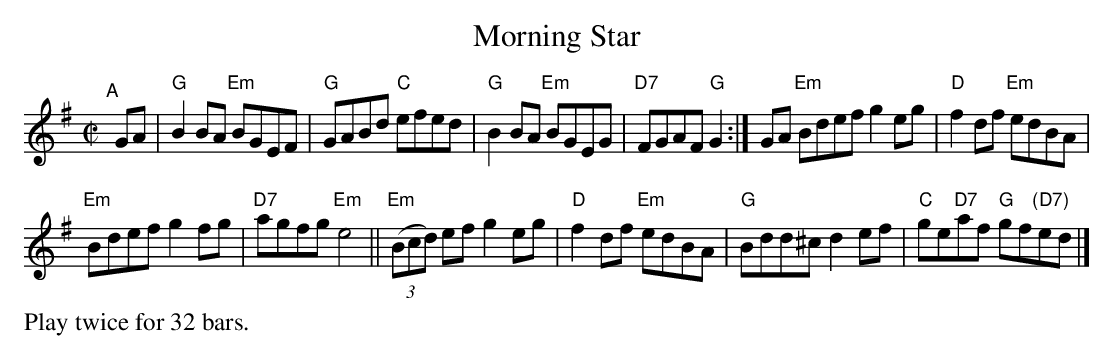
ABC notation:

X:1
T: Morning Star
M: C|
L: 1/8
K: G
"^A"[|] GA |\
"G"B2BA "Em"BGEF | "G"GABd "C"efed |\
"G"B2BA "Em"BGEG | "D7"FGAF "G"G2 :|\
GA \
"Em"Bdef g2eg | "D"f2df "Em"edBA |
"Em"Bdef g2fg | "D7"agfg "Em"e4 ||\
"Em"((3Bcd) ef g2eg | "D"f2df "Em"edBA |\
"G"Bdd^c d2ef | "C"ge"D7"af "G"gf"(D7)"ed |]
